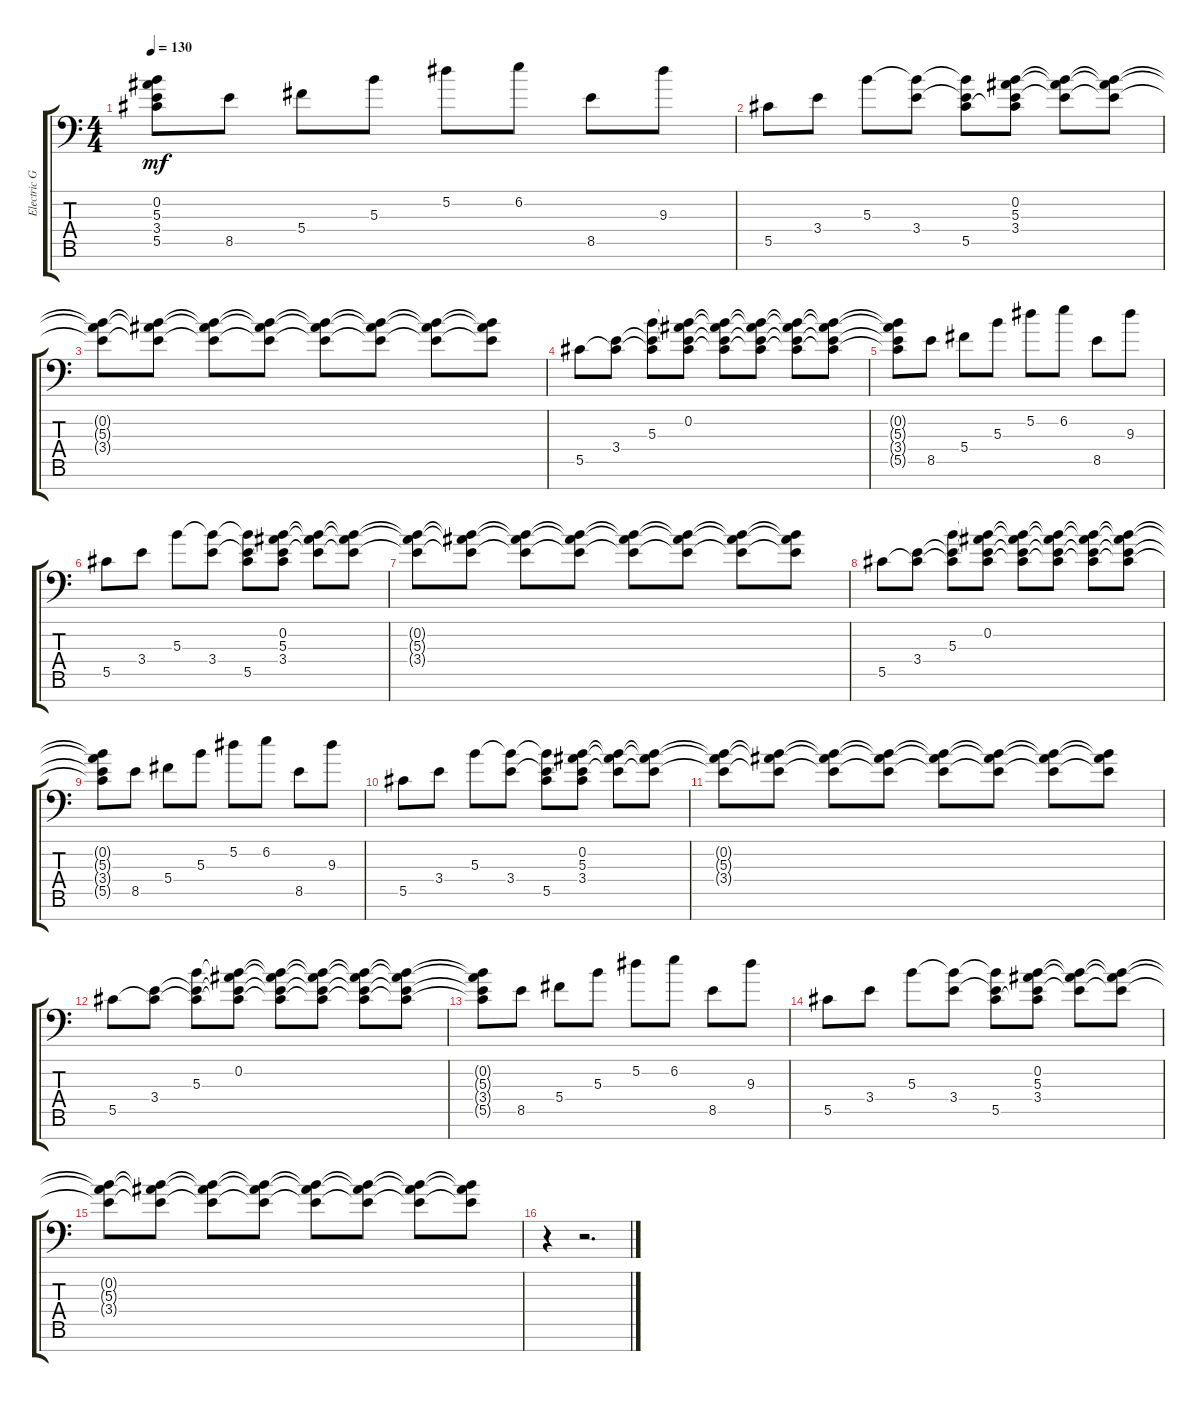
\track ("Electric Guitar" "Electric G") {instrument electricguitarclean}
\staff {score tabs}
\tuning (Eb4 Bb3 Gb3 Db3 Ab2 Eb2 Ab1) {hide}
\ts (4 4)
\tempo 130
\clef f4
\ks c
(0.2{t} 5.3{t} 3.4{t} 5.5{t}).8{dy mf} 8.5.8 5.4.8 5.3.8 5.2.8 6.2.8 8.5.8 9.3.8 |
5.5.8 3.4.8 5.3.8 (5.3{t} 3.4).8 (5.3{t} 3.4{t} 5.5).8 (0.2 5.3 3.4 5.5{t}).8 (0.2{t} 5.3{t} 3.4{t}).8 (0.2{t} 5.3{t} 3.4{t}).8 |
(0.2{t} 5.3{t} 3.4{t}).8 (0.2{t} 5.3{t} 3.4{t}).8 (0.2{t} 5.3{t} 3.4{t}).8 (0.2{t} 5.3{t} 3.4{t}).8 (0.2{t} 5.3{t} 3.4{t}).8 (0.2{t} 5.3{t} 3.4{t}).8 (0.2{t} 5.3{t} 3.4{t}).8 (0.2{t} 5.3{t} 3.4{t}).8 |
5.5.8 (3.4 5.5{t}).8 (5.3 3.4{t} 5.5{t}).8 (0.2 5.3{t} 3.4{t} 5.5{t}).8 (0.2{t} 5.3{t} 3.4{t} 5.5{t}).8 (0.2{t} 5.3{t} 3.4{t} 5.5{t}).8 (0.2{t} 5.3{t} 3.4{t} 5.5{t}).8 (0.2{t} 5.3{t} 3.4{t} 5.5{t}).8 |
(0.2{t} 5.3{t} 3.4{t} 5.5{t}).8 8.5.8 5.4.8 5.3.8 5.2.8 6.2.8 8.5.8 9.3.8 |
5.5.8 3.4.8 5.3.8 (5.3{t} 3.4).8 (5.3{t} 3.4{t} 5.5).8 (0.2 5.3 3.4 5.5{t}).8 (0.2{t} 5.3{t} 3.4{t}).8 (0.2{t} 5.3{t} 3.4{t}).8 |
(0.2{t} 5.3{t} 3.4{t}).8 (0.2{t} 5.3{t} 3.4{t}).8 (0.2{t} 5.3{t} 3.4{t}).8 (0.2{t} 5.3{t} 3.4{t}).8 (0.2{t} 5.3{t} 3.4{t}).8 (0.2{t} 5.3{t} 3.4{t}).8 (0.2{t} 5.3{t} 3.4{t}).8 (0.2{t} 5.3{t} 3.4{t}).8 |
5.5.8 (3.4 5.5{t}).8 (5.3 3.4{t} 5.5{t}).8 (0.2 5.3{t} 3.4{t} 5.5{t}).8 (0.2{t} 5.3{t} 3.4{t} 5.5{t}).8 (0.2{t} 5.3{t} 3.4{t} 5.5{t}).8 (0.2{t} 5.3{t} 3.4{t} 5.5{t}).8 (0.2{t} 5.3{t} 3.4{t} 5.5{t}).8 |
(0.2{t} 5.3{t} 3.4{t} 5.5{t}).8 8.5.8 5.4.8 5.3.8 5.2.8 6.2.8 8.5.8 9.3.8 |
5.5.8 3.4.8 5.3.8 (5.3{t} 3.4).8 (5.3{t} 3.4{t} 5.5).8 (0.2 5.3 3.4 5.5{t}).8 (0.2{t} 5.3{t} 3.4{t}).8 (0.2{t} 5.3{t} 3.4{t}).8 |
(0.2{t} 5.3{t} 3.4{t}).8 (0.2{t} 5.3{t} 3.4{t}).8 (0.2{t} 5.3{t} 3.4{t}).8 (0.2{t} 5.3{t} 3.4{t}).8 (0.2{t} 5.3{t} 3.4{t}).8 (0.2{t} 5.3{t} 3.4{t}).8 (0.2{t} 5.3{t} 3.4{t}).8 (0.2{t} 5.3{t} 3.4{t}).8 |
5.5.8 (3.4 5.5{t}).8 (5.3 3.4{t} 5.5{t}).8 (0.2 5.3{t} 3.4{t} 5.5{t}).8 (0.2{t} 5.3{t} 3.4{t} 5.5{t}).8 (0.2{t} 5.3{t} 3.4{t} 5.5{t}).8 (0.2{t} 5.3{t} 3.4{t} 5.5{t}).8 (0.2{t} 5.3{t} 3.4{t} 5.5{t}).8 |
(0.2{t} 5.3{t} 3.4{t} 5.5{t}).8 8.5.8 5.4.8 5.3.8 5.2.8 6.2.8 8.5.8 9.3.8 |
5.5.8 3.4.8 5.3.8 (5.3{t} 3.4).8 (5.3{t} 3.4{t} 5.5).8 (0.2 5.3 3.4 5.5{t}).8 (0.2{t} 5.3{t} 3.4{t}).8 (0.2{t} 5.3{t} 3.4{t}).8 |
(0.2{t} 5.3{t} 3.4{t}).8 (0.2{t} 5.3{t} 3.4{t}).8 (0.2{t} 5.3{t} 3.4{t}).8 (0.2{t} 5.3{t} 3.4{t}).8 (0.2{t} 5.3{t} 3.4{t}).8 (0.2{t} 5.3{t} 3.4{t}).8 (0.2{t} 5.3{t} 3.4{t}).8 (0.2{t} 5.3{t} 3.4{t}).8 |
r.4 r.2{d}
